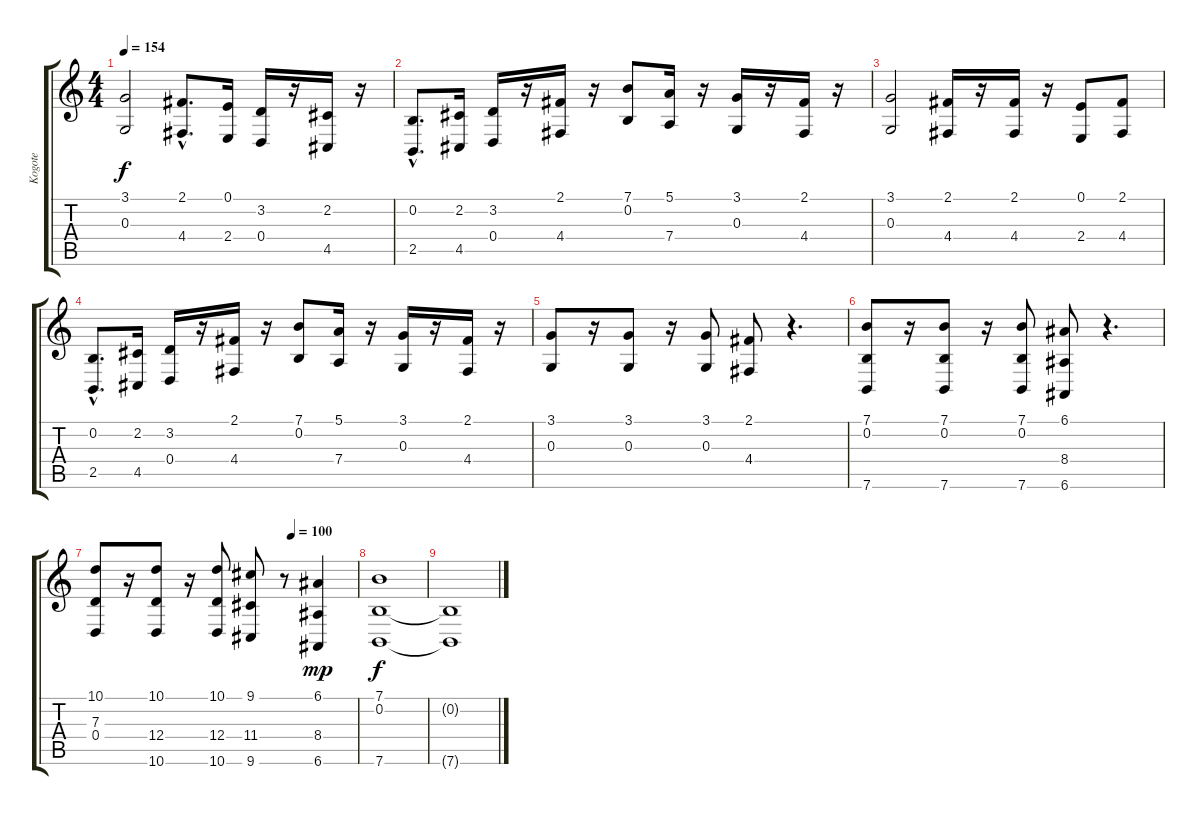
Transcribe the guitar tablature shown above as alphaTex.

\track ("Kogote" "Kogote") {instrument brasssection}
\staff {score tabs}
\tuning (E4 B3 G3 D3 A2 E2) {hide}
\ts (4 4)
\tempo 154
\clef g2
\ks c
(3.1 0.3).2{dy f} (2.1{hac} 4.4{hac}).8{d} (0.1 2.4).16 (3.2 0.4).16 r.16 (2.2 4.5).16 r.16 |
(0.2{hac} 2.5{hac}).8{d} (2.2 4.5).16 (3.2 0.4).16 r.16 (2.1 4.4).16 r.16 (7.1 0.2).8 (5.1 7.4).16 r.16 (3.1 0.3).16 r.16 (2.1 4.4).16 r.16 |
(3.1 0.3).2 (2.1 4.4).16 r.16 (2.1 4.4).16 r.16 (0.1 2.4).8 (2.1 4.4).8 |
(0.2{hac} 2.5{hac}).8{d} (2.2 4.5).16 (3.2 0.4).16 r.16 (2.1 4.4).16 r.16 (7.1 0.2).8 (5.1 7.4).16 r.16 (3.1 0.3).16 r.16 (2.1 4.4).16 r.16 |
(3.1 0.3).8 r.16 (3.1 0.3).8 r.16 (3.1 0.3).8 (2.1 4.4).8 r.4{d} |
(7.1 0.2 7.6).8 r.16 (7.1 0.2 7.6).8 r.16 (7.1 0.2 7.6).8 (6.1 8.4 6.6).8 r.4{d} |
\tempo (100 0.75)
(10.1 7.3 0.4).8 r.16 (10.1 12.4 10.6).8 r.16 (10.1 12.4 10.6).8 (9.1 11.4 9.6).8 r.8 (6.1 8.4 6.6).4{dy mp volume 12} |
(7.1 0.2 7.6).1{dy f volume 9} |
(0.2{t} 7.6{t}).1{volume 5}
